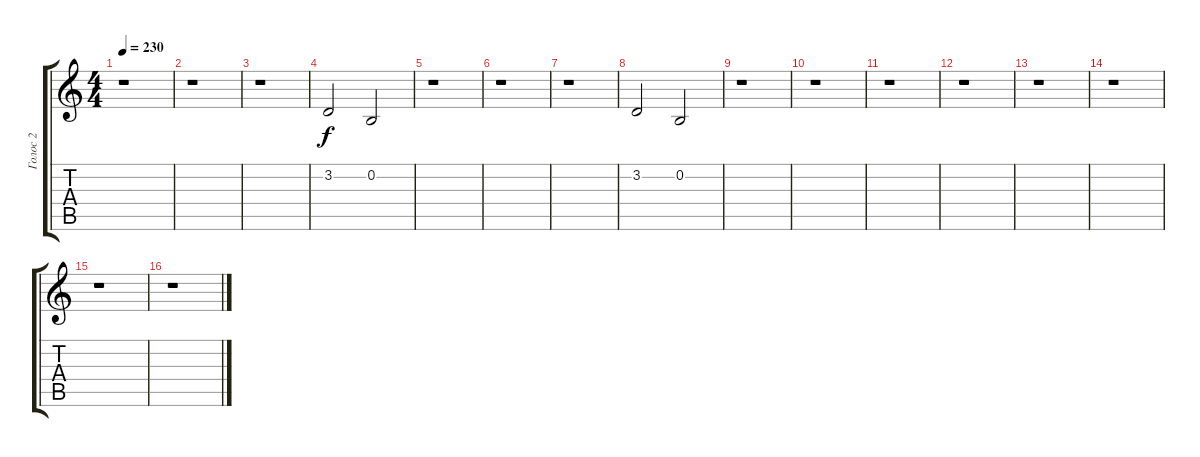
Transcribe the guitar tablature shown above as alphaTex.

\track ("Голос 2" "Голос 2") {instrument clarinet}
\staff {score tabs}
\tuning (E4 B3 G3 D3 A2 E2) {hide}
\ts (4 4)
\tempo 230
\clef g2
\ks c
r.1{dy f} |
r.1 |
r.1 |
3.2.2 0.2.2 |
r.1 |
r.1 |
r.1 |
3.2.2 0.2.2 |
r.1 |
r.1 |
r.1 |
r.1 |
r.1 |
r.1 |
r.1 |
r.1
